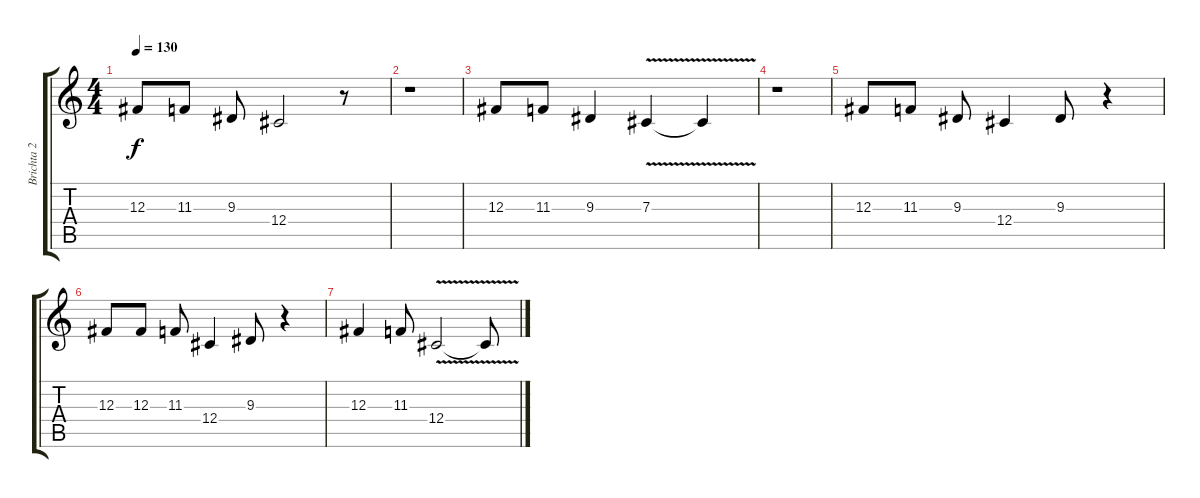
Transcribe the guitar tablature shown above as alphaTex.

\track ("Brichta 2" "Brichta 2") {instrument lead2sawtooth}
\staff {score tabs}
\tuning (Eb4 Bb3 Gb3 Db3 Ab2 Eb2) {hide}
\ts (4 4)
\tempo 130
\clef g2
\ks c
12.3.8{dy f} 11.3.8 9.3.8 12.4.2 r.8 |
r.1 |
12.3.8 11.3.8 9.3.4 7.3{v}.4 7.3{t}.4 |
r.1 |
12.3.8 11.3.8 9.3.8 12.4.4 9.3.8 r.4 |
12.3.8 12.3.8 11.3.8 12.4.4 9.3.8 r.4 |
12.3.4 11.3.8 12.4{v}.2 12.4{t}.8
